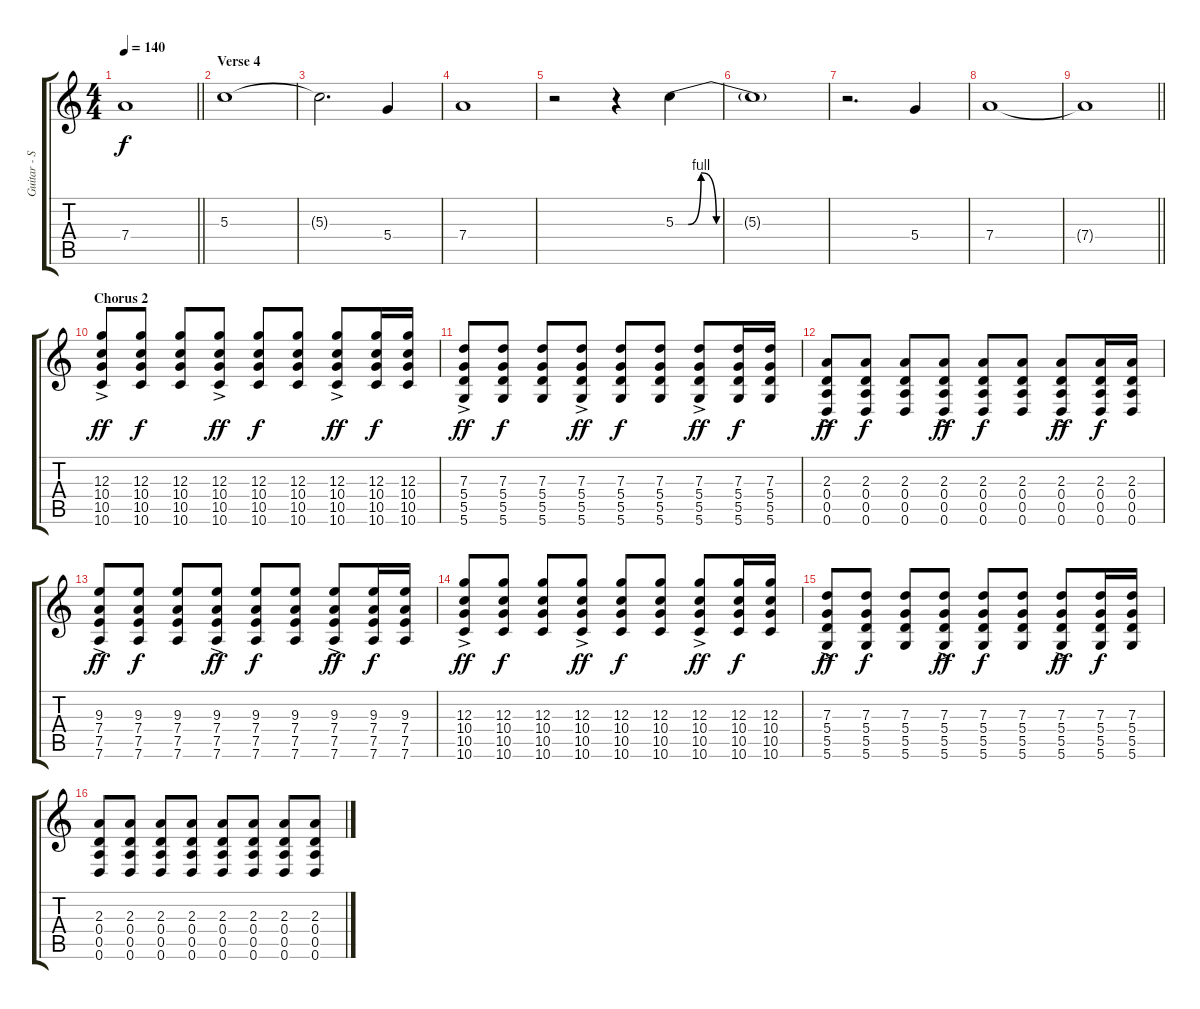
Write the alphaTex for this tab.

\track ("Guitar - Simon Neil" "Guitar - S") {instrument overdrivenguitar}
\staff {score tabs}
\tuning (E4 B3 G3 D3 A2 D2) {hide}
\ts (4 4)
\tempo 140
\clef g2
\barLineRight lightlight
\ks c
7.4{t}.1{dy f} |
\section ("" "Verse 4")
5.3.1 |
5.3{t}.2{d} 5.4.4 |
7.4.1 |
r.2 r.4 5.3{be (custom 0 0 5 0 10 4 16 0 21 0 60 0)}.4 |
5.3{t}.1 |
r.2{d} 5.4.4 |
7.4.1 |
\barLineRight lightlight
7.4{t}.1 |
\section ("" "Chorus 2")
(12.3{ac} 10.4{ac} 10.5{ac} 10.6{ac}).8{dy ff volume 10} (12.3 10.4 10.5 10.6).8{dy f} (12.3 10.4 10.5 10.6).8 (12.3{ac} 10.4{ac} 10.5{ac} 10.6{ac}).8{dy ff} (12.3 10.4 10.5 10.6).8{dy f} (12.3 10.4 10.5 10.6).8 (12.3{ac} 10.4{ac} 10.5{ac} 10.6{ac}).8{dy ff} (12.3 10.4 10.5 10.6).16{dy f} (12.3 10.4 10.5 10.6).16 |
(7.3{ac} 5.4{ac} 5.5{ac} 5.6{ac}).8{dy ff} (7.3 5.4 5.5 5.6).8{dy f} (7.3 5.4 5.5 5.6).8 (7.3{ac} 5.4{ac} 5.5{ac} 5.6{ac}).8{dy ff} (7.3 5.4 5.5 5.6).8{dy f} (7.3 5.4 5.5 5.6).8 (7.3{ac} 5.4{ac} 5.5{ac} 5.6{ac}).8{dy ff} (7.3 5.4 5.5 5.6).16{dy f} (7.3 5.4 5.5 5.6).16 |
(2.3{ac} 0.4{ac} 0.5{ac} 0.6{ac}).8{dy ff} (2.3 0.4 0.5 0.6).8{dy f} (2.3 0.4 0.5 0.6).8 (2.3{ac} 0.4{ac} 0.5{ac} 0.6{ac}).8{dy ff} (2.3 0.4 0.5 0.6).8{dy f} (2.3 0.4 0.5 0.6).8 (2.3{ac} 0.4{ac} 0.5{ac} 0.6{ac}).8{dy ff} (2.3 0.4 0.5 0.6).16{dy f} (2.3 0.4 0.5 0.6).16 |
(9.3{ac} 7.4{ac} 7.5{ac} 7.6{ac}).8{dy ff} (9.3 7.4 7.5 7.6).8{dy f} (9.3 7.4 7.5 7.6).8 (9.3{ac} 7.4{ac} 7.5{ac} 7.6{ac}).8{dy ff} (9.3 7.4 7.5 7.6).8{dy f} (9.3 7.4 7.5 7.6).8 (9.3{ac} 7.4{ac} 7.5{ac} 7.6{ac}).8{dy ff} (9.3 7.4 7.5 7.6).16{dy f} (9.3 7.4 7.5 7.6).16 |
(12.3{ac} 10.4{ac} 10.5{ac} 10.6{ac}).8{dy ff} (12.3 10.4 10.5 10.6).8{dy f} (12.3 10.4 10.5 10.6).8 (12.3{ac} 10.4{ac} 10.5{ac} 10.6{ac}).8{dy ff} (12.3 10.4 10.5 10.6).8{dy f} (12.3 10.4 10.5 10.6).8 (12.3{ac} 10.4{ac} 10.5{ac} 10.6{ac}).8{dy ff} (12.3 10.4 10.5 10.6).16{dy f} (12.3 10.4 10.5 10.6).16 |
(7.3{ac} 5.4{ac} 5.5{ac} 5.6{ac}).8{dy ff} (7.3 5.4 5.5 5.6).8{dy f} (7.3 5.4 5.5 5.6).8 (7.3{ac} 5.4{ac} 5.5{ac} 5.6{ac}).8{dy ff} (7.3 5.4 5.5 5.6).8{dy f} (7.3 5.4 5.5 5.6).8 (7.3{ac} 5.4{ac} 5.5{ac} 5.6{ac}).8{dy ff} (7.3 5.4 5.5 5.6).16{dy f} (7.3 5.4 5.5 5.6).16 |
(2.3 0.4 0.5 0.6).8 (2.3 0.4 0.5 0.6).8 (2.3 0.4 0.5 0.6).8 (2.3 0.4 0.5 0.6).8 (2.3 0.4 0.5 0.6).8 (2.3 0.4 0.5 0.6).8 (2.3 0.4 0.5 0.6).8 (2.3 0.4 0.5 0.6).8
